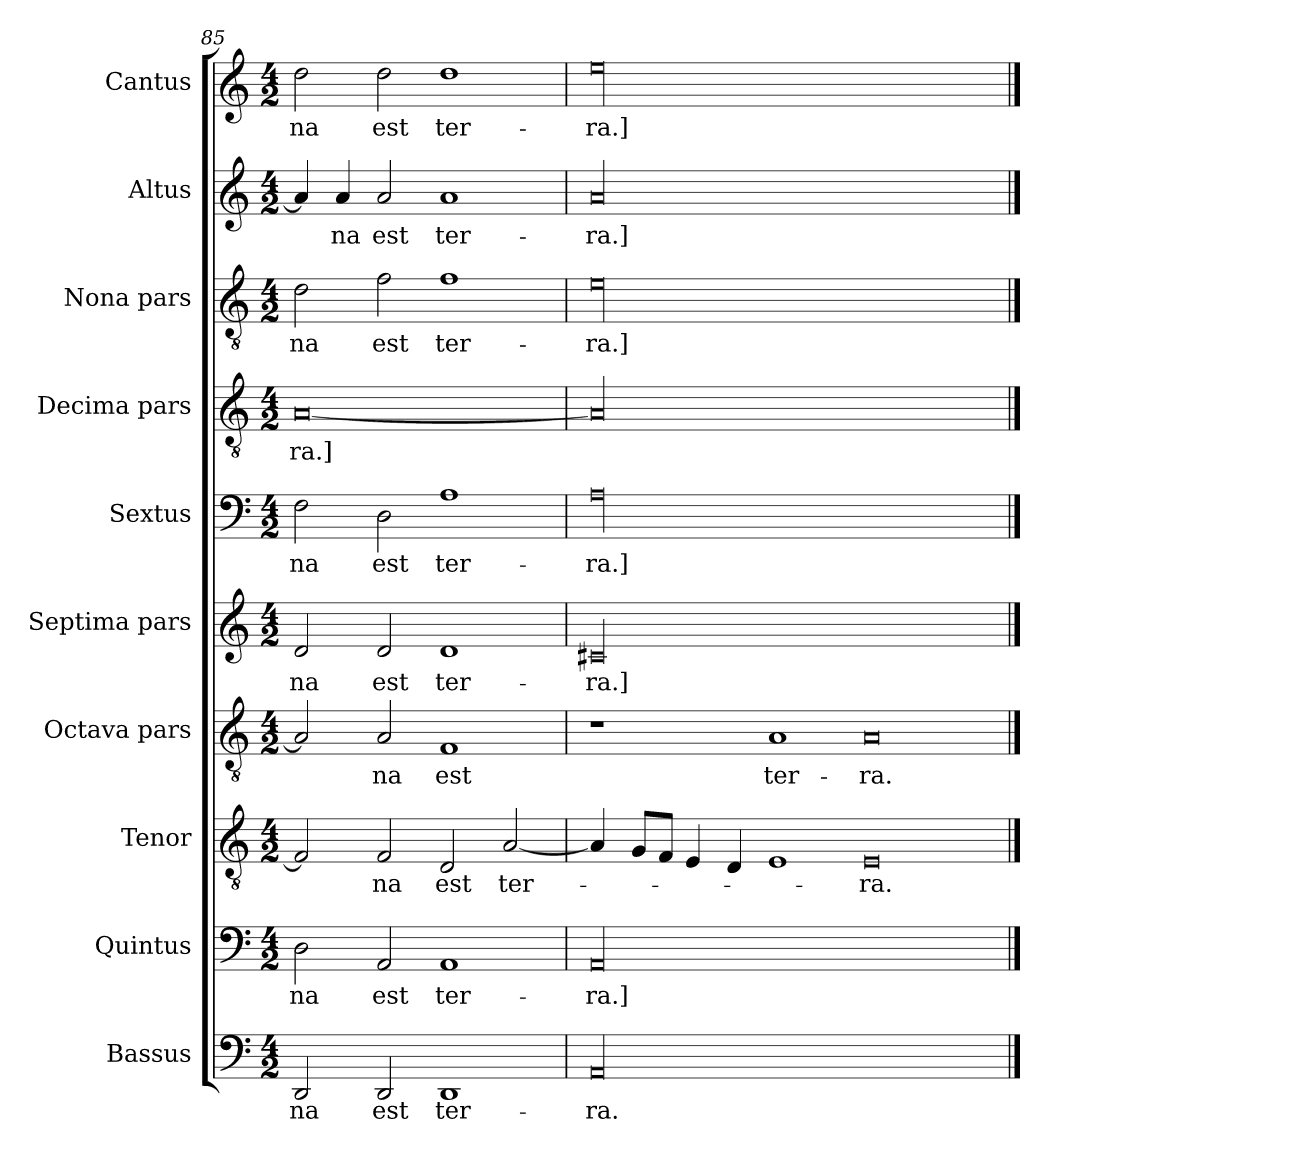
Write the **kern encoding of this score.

**kern	**text	**kern	**text	**kern	**text	**kern	**text	**kern	**text	**kern	**text	**kern	**text	**kern	**text	**kern	**text	**kern	**text
*part10	*part10	*part9	*part9	*part8	*part8	*part7	*part7	*part6	*part6	*part5	*part5	*part4	*part4	*part3	*part3	*part2	*part2	*part1	*part1
*staff10	*staff10	*staff9	*staff9	*staff8	*staff8	*staff7	*staff7	*staff6	*staff6	*staff5	*staff5	*staff4	*staff4	*staff3	*staff3	*staff2	*staff2	*staff1	*staff1
*I"Bassus	*	*I"Quintus	*	*I"Tenor	*	*I"Octava pars	*	*I"Septima pars	*	*I"Sextus	*	*I"Decima pars	*	*I"Nona pars	*	*I"Altus	*	*I"Cantus	*
*I'B.	*	*	*	*I'T.	*	*	*	*	*	*	*	*	*	*	*	*I'A.	*	*I'C.	*
*clefF4	*	*clefF4	*	*clefGv2	*	*clefGv2	*	*clefG2	*	*clefF4	*	*clefGv2	*	*clefGv2	*	*clefG2	*	*clefG2	*
*	*	*	*	*ITrd7c12	*	*ITrd7c12	*	*	*	*	*	*ITrd7c12	*	*ITrd7c12	*	*	*	*	*
*k[]	*	*k[]	*	*k[]	*	*k[]	*	*k[]	*	*k[]	*	*k[]	*	*k[]	*	*k[]	*	*k[]	*
*a:	*	*a:	*	*a:	*	*a:	*	*a:	*	*a:	*	*a:	*	*a:	*	*a:	*	*a:	*
*M4/2	*	*M4/2	*	*M4/2	*	*M4/2	*	*M4/2	*	*M4/2	*	*M4/2	*	*M4/2	*	*M4/2	*	*M4/2	*
=85	=85	=85	=85	=85	=85	=85	=85	=85	=85	=85	=85	=85	=85	=85	=85	=85	=85	=85	=85
!	!LO:LY:b	!	!LO:LY:b	!	!	!	!	!	!LO:LY:b	!	!LO:LY:b	!	!LO:LY:b	!	!LO:LY:b	!	!	!	!LO:LY:b
2DD/	-na	2D\	-na	2FF/]	.	2AA/]	.	2d/	-na	2F\	-na	[<0AA	-ra.]	2D\	-na	4a/]	.	2dd\	-na
!	!	!	!	!	!	!	!	!	!	!	!	!	!	!	!	!	!LO:LY:b	!	!
.	.	.	.	.	.	.	.	.	.	.	.	.	.	.	.	4a/	-na	.	.
!	!LO:LY:b	!	!LO:LY:b	!	!LO:LY:b	!	!LO:LY:b	!	!LO:LY:b	!	!LO:LY:b	!	!	!	!LO:LY:b	!	!LO:LY:b	!	!LO:LY:b
2DD/	est	2AA/	est	2FF/	-na	2AA/	-na	2d/	est	2D\	est	.	.	2F\	est	2a/	est	2dd\	est
!	!LO:LY:b	!	!LO:LY:b	!	!LO:LY:b	!	!LO:LY:b	!	!LO:LY:b	!	!LO:LY:b	!	!	!	!LO:LY:b	!	!LO:LY:b	!	!LO:LY:b
1DD	ter-	1AA	ter-	2DD/	est	1FF	est	1d	ter-	1A	ter-	.	.	1F	ter-	1a	ter-	1dd	ter-
!	!	!	!	!	!LO:LY:b	!	!	!	!	!	!	!	!	!	!	!	!	!	!
.	.	.	.	[<2AA/	ter-	.	.	.	.	.	.	.	.	.	.	.	.	.	.
=86	=86	=86	=86	=86	=86	=86	=86	=86	=86	=86	=86	=86	=86	=86	=86	=86	=86	=86	=86
!	!LO:LY:b	!	!LO:LY:b	!	!	!	!	!	!LO:LY:b	!	!LO:LY:b	!	!	!	!LO:LY:b	!	!LO:LY:b	!	!LO:LY:b
00AA	-ra.	00AA	-ra.]	4AA/]	.	1r	.	00c#X	-ra.]	00A	-ra.]	00AA]	.	00E	-ra.]	00a	-ra.]	00ee	-ra.]
.	.	.	.	8GG/L	.	.	.	.	.	.	.	.	.	.	.	.	.	.	.
.	.	.	.	8FF/J	.	.	.	.	.	.	.	.	.	.	.	.	.	.	.
.	.	.	.	4EE/	.	.	.	.	.	.	.	.	.	.	.	.	.	.	.
.	.	.	.	4DD/	.	.	.	.	.	.	.	.	.	.	.	.	.	.	.
!	!	!	!	!	!	!	!LO:LY:b	!	!	!	!	!	!	!	!	!	!	!	!
.	.	.	.	1EE	.	1AA	ter-	.	.	.	.	.	.	.	.	.	.	.	.
!	!	!	!	!	!LO:LY:b	!	!LO:LY:b	!	!	!	!	!	!	!	!	!	!	!	!
.	.	.	.	0EE	-ra.	0AA	-ra.	.	.	.	.	.	.	.	.	.	.	.	.
==	==	==	==	==	==	==	==	==	==	==	==	==	==	==	==	==	==	==	==
*-	*-	*-	*-	*-	*-	*-	*-	*-	*-	*-	*-	*-	*-	*-	*-	*-	*-	*-	*-
